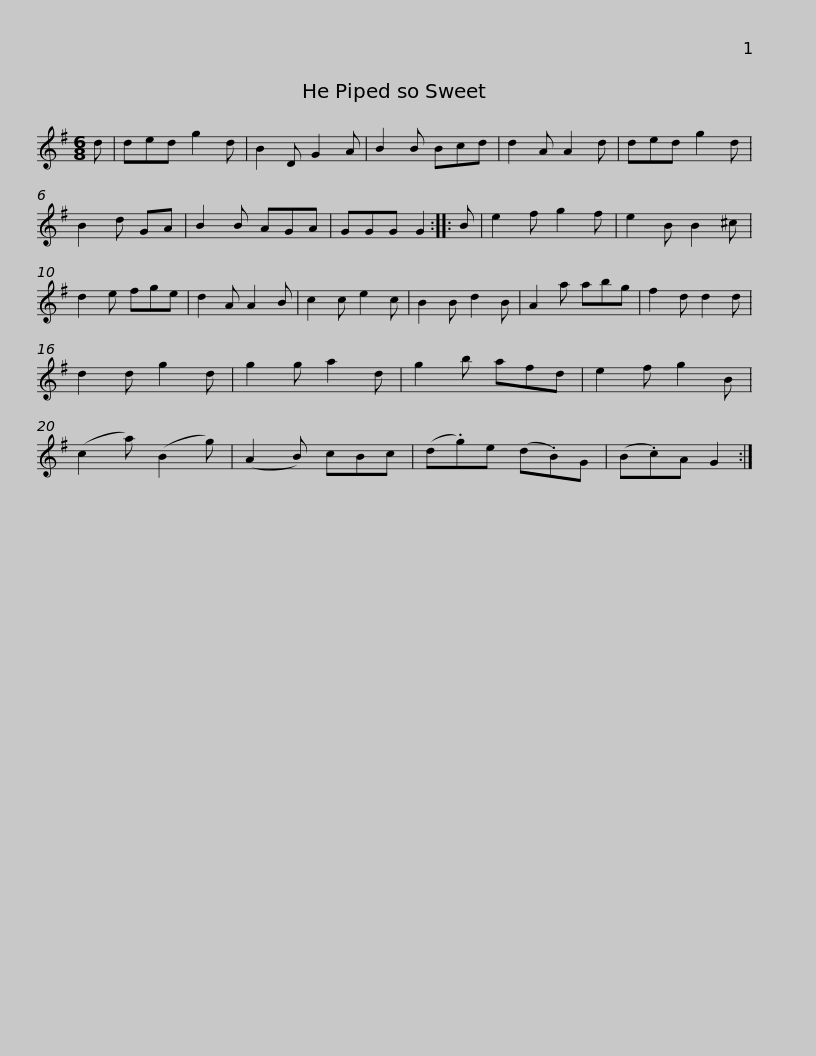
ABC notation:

X:1
L:1/8
M:6/8
I:linebreak $
K:G
V:1 treble
V:1
 d | ded g2 d | B2 D G2 A | B2 B Bcd | d2 A A2 d | %5
 ded g2 d | B2 d GA | B2 B AGA | GGG G2 :: B |$ %10
 e2 f g2 f | e2 B B2 ^c | d2 e fge | d2 A A2 B | c2 c e2 c | %15
 B2 B d2 B | A2 a abg | f2 d d2 d | d2 d g2 d |$ g2 g a2 d | %20
 g2 b afd | e2 f g2 B | (c2 a) (B2 g) | (A2 B) cBc | (d.g)e (d.B)G | %25
 (B.c)A G2 :| %26
